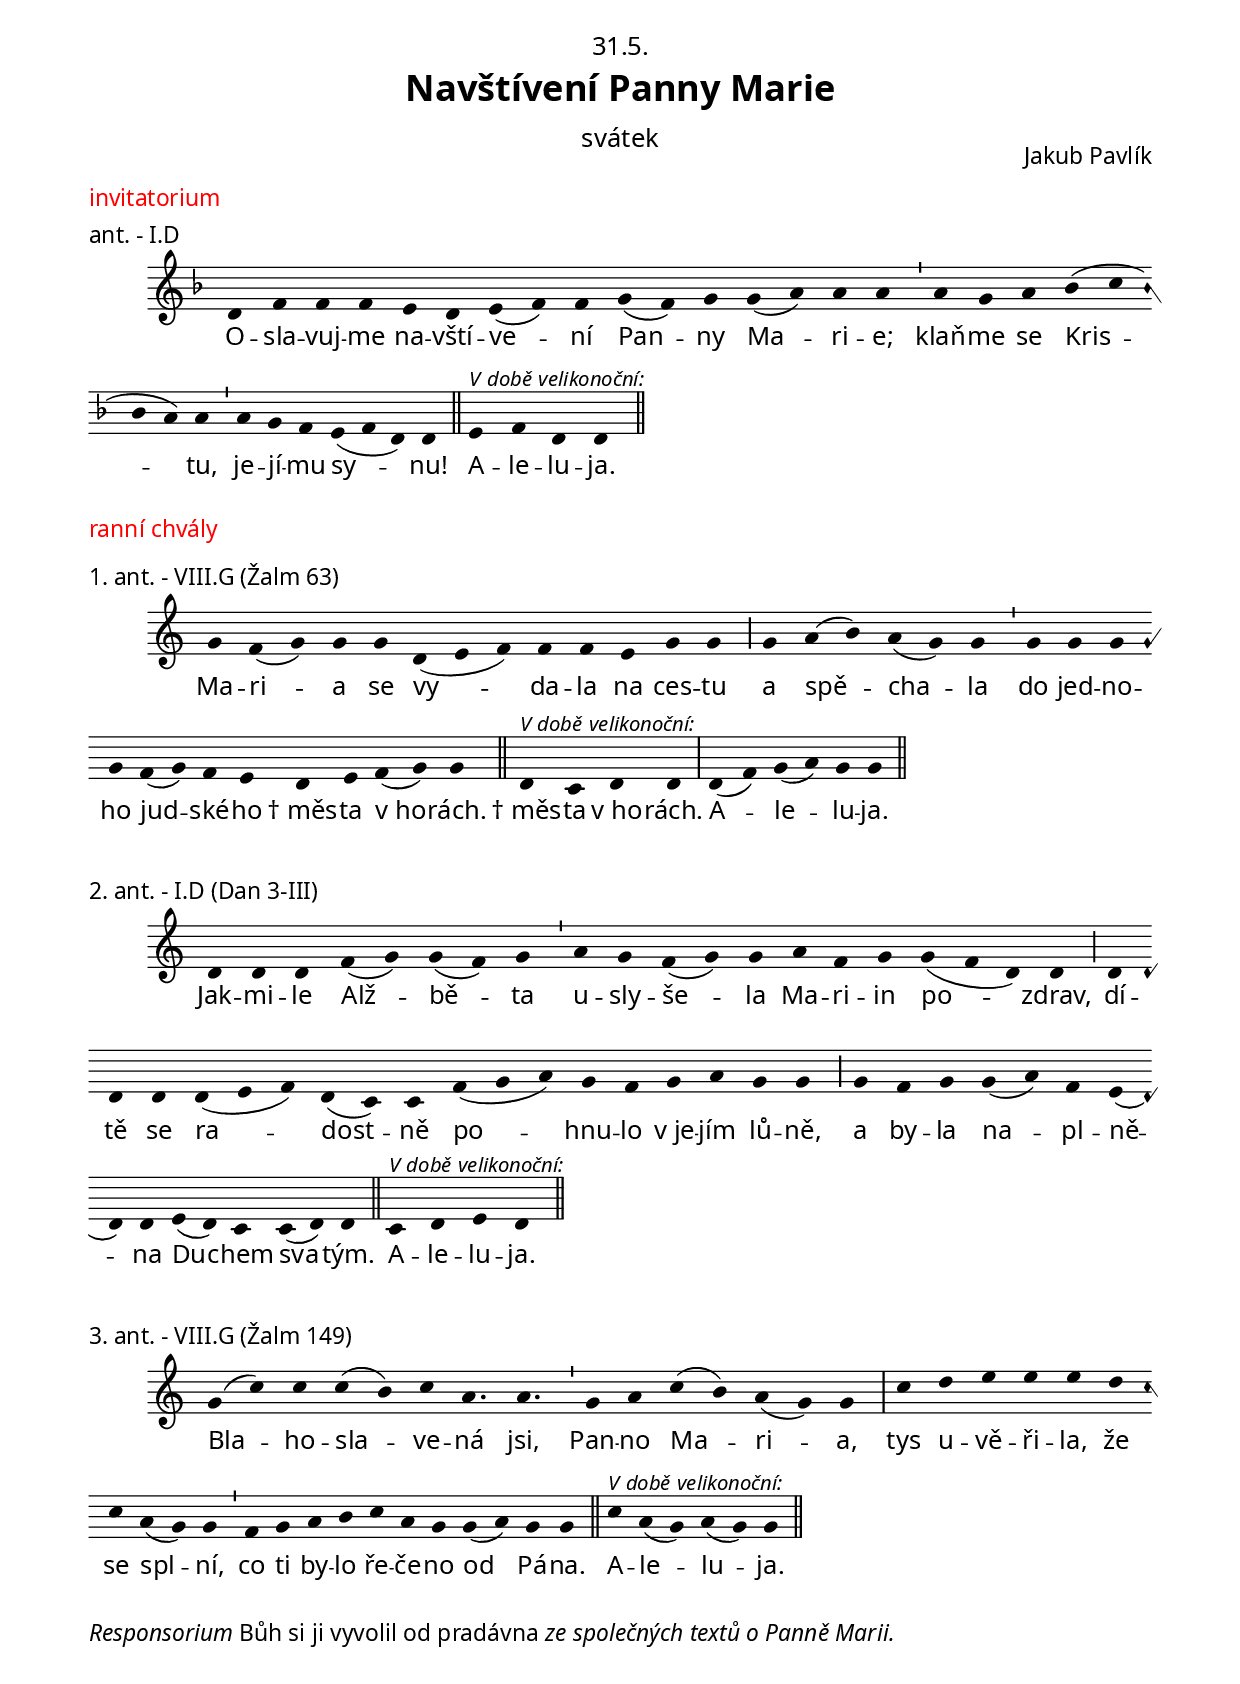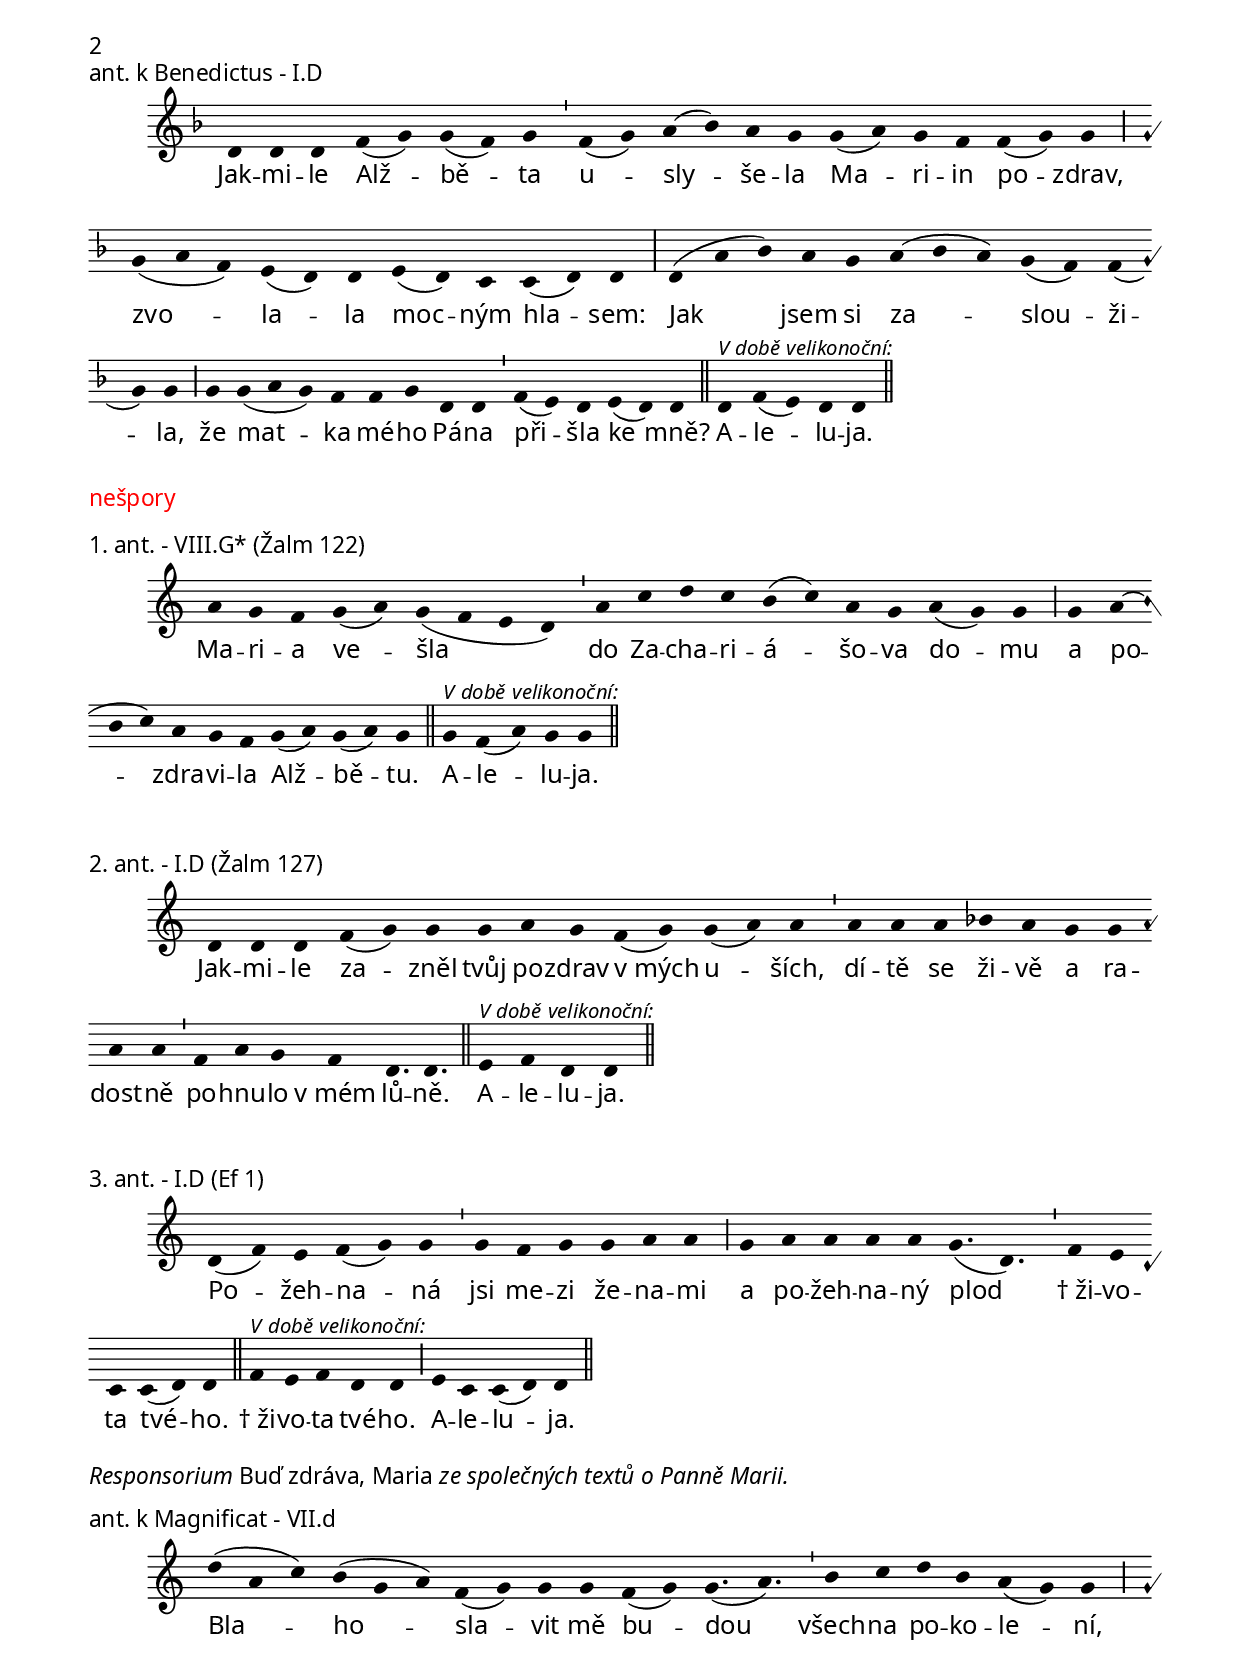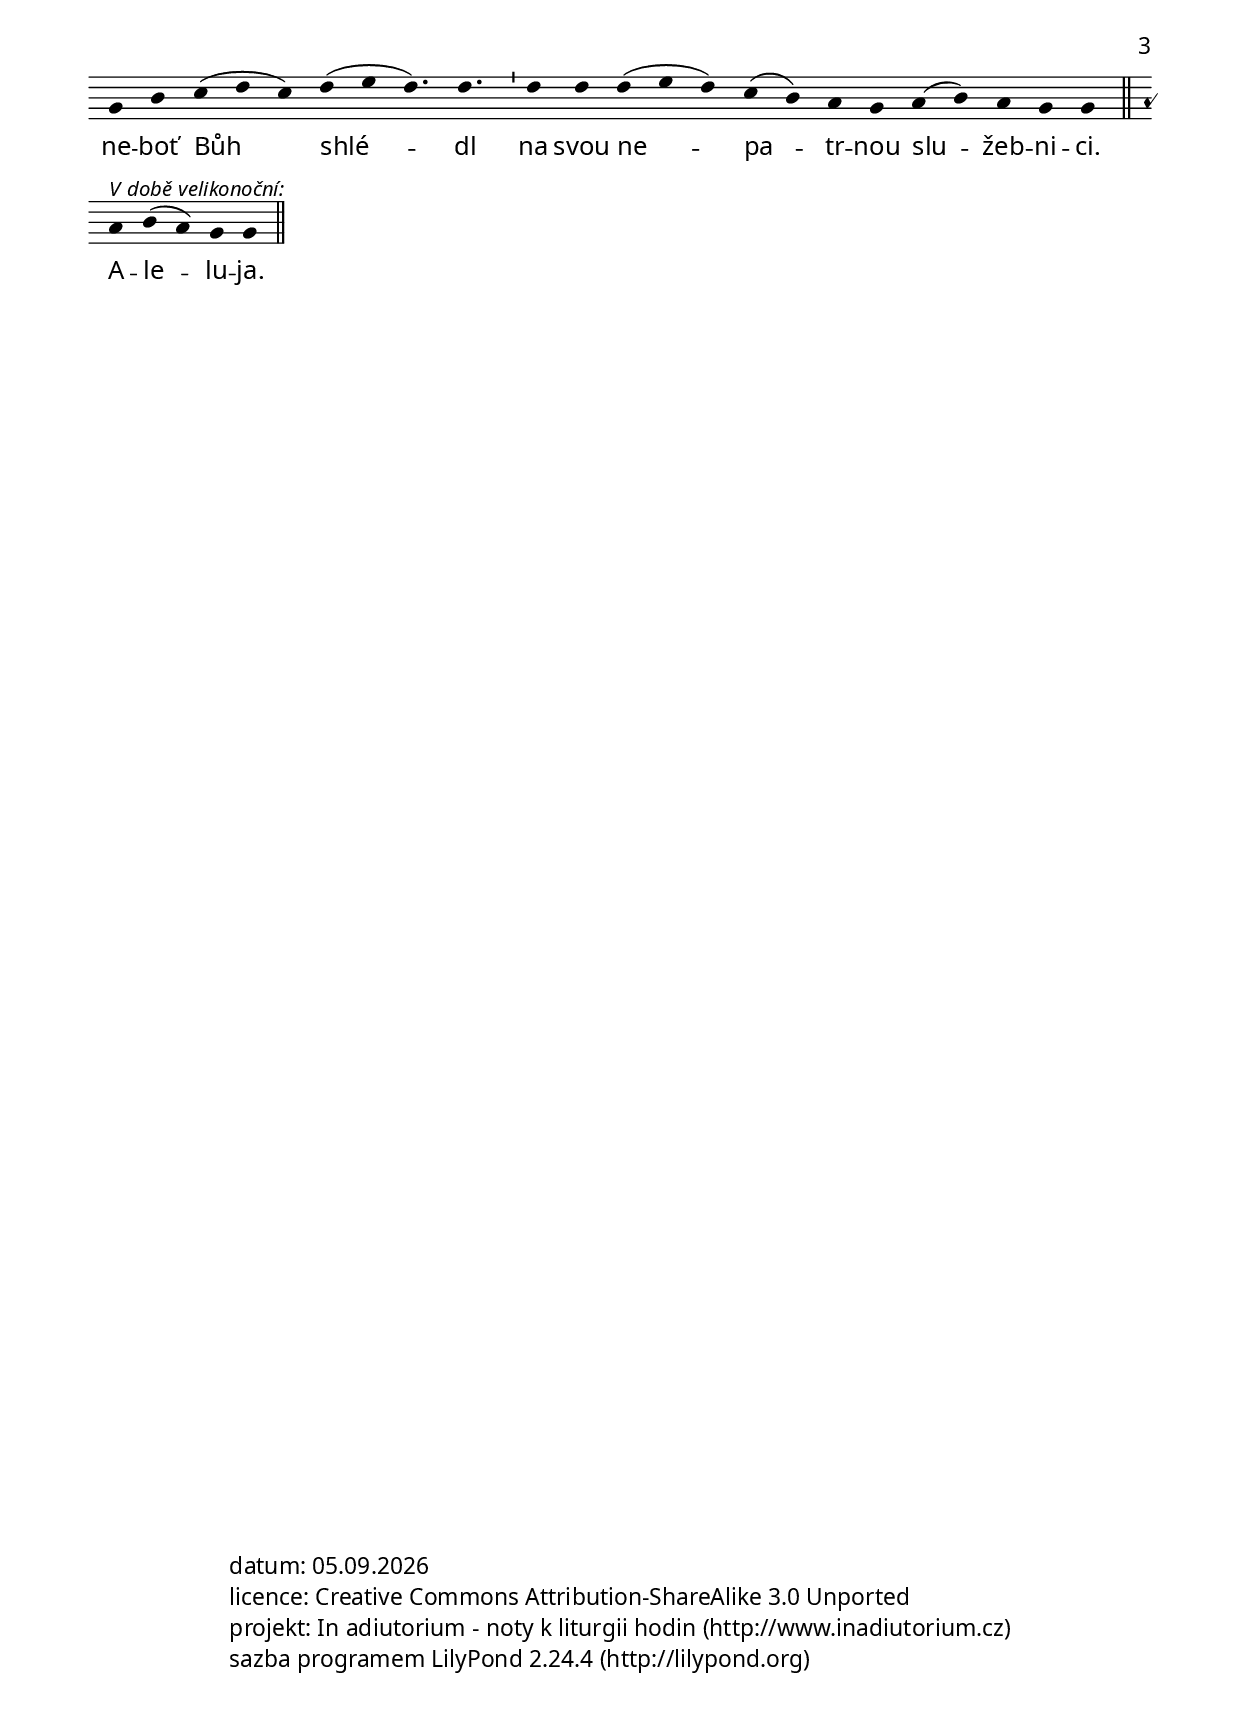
\version "2.15.37"

\include "../spolecne.ly"
\include "../dilyresponsorii.ly"

\header {
  title = \markup\titleSvatek
            "Navštívení Panny Marie"
            svátek
            31.5.
  composer = "Jakub Pavlík"
}

\markup {\nadpisHodinka {"invitatorium"}}

\score {
  \relative c' {
    \choralniRezim
    \key f \major
    d4 f f f e d e( f) f g( f) g g( a) a a \barMin 
    a g a bes( c bes a) a \barMin
    a g f e( f d) d \barFinalis
    e^\markup\small\italic{V době velikonoční:} f d d \barFinalis
  }
  \addlyrics {
    O -- sla -- vuj -- me na -- vští -- ve -- ní Pan -- ny Ma -- ri -- e;
    klaň -- me se Kris -- tu, je -- jí -- mu sy -- nu!
    
    A -- le -- lu -- ja.
  }
  \header {
    quid = "ant."
    modus = "I"
    differentia = "D" 
    psalmus = ""
    piece = \markup {\sestavTitulekBezZalmu}
  }
}

\markup {\nadpisHodinka {"ranní chvály"}}

\score {
  \relative c'' {
    \choralniRezim
    g4 f( g) g g d( e f) f f e g g \barMaior
    g a( b) a( g) g \barMin g g g g f( g) f e 
    
    d e f( g) g \barFinalis
    
    d^\markup\small\italic{V době velikonoční:} c d d \barMax
    d( f) g( a) g g \barFinalis
  }
  \addlyrics {
    Ma -- ri -- a se vy -- da -- la na ces -- tu
    a spě -- cha -- la do jed -- no -- ho jud -- ské -- ho 
    
    \markup{\Dagger měs} -- ta v_ho -- rách.
    
    \markup{\Dagger měs} -- ta v_ho -- rách.
    A -- le -- lu -- ja.
  }
  \header {
    quid = "1. ant."
    modus = "VIII"
    differentia = "G" 
    psalmus = "Žalm 63"
    placet = "R"
    id = ""
    piece = \markup {\sestavTitulek}
  }
}

\score {
  \relative c' {
    \choralniRezim
    d4 d d f( g) g( f) g \barMin a g f( g) g a f g g( f d) d \barMaior
    d d d d( e f) d( c) c f( g a) g f g a g g \barMaior
    g f g g( a) f e( d) d e( d) c c( d) d \barFinalis
    
    c^\markup\rubrVelikAleluja d e d \barFinalis
  }
  \addlyrics {
    Jak -- mi -- le Alž -- bě -- ta u -- sly -- še -- la Ma -- ri -- in po -- zdrav,
    dí -- tě se ra -- dost -- ně po -- hnu -- lo v_je -- jím lů -- ně,
    a by -- la na -- pl -- ně -- na Du -- chem sva -- tým.
    
    A -- le -- lu -- ja.
  }
  \header {
    quid = "2. ant."
    modus = "I"
    differentia = "D" 
    psalmus = "Dan 3-III"
    id = ""
    piece = \markup {\sestavTitulek}
  }
}

\score {
  \relative c'' {
    \choralniRezim
    g4( c) c c( b) c a4. a \barMin g4 a c( b) a( g) g \barMax
    c d e e e d c a( g) g \barMin f g a b c a g g( a) g g \barFinalis
    c^\markup\small\italic{V době velikonoční:} a( g) a( g) g \barFinalis
  }
  \addlyrics {
    Bla -- ho -- sla -- ve -- ná jsi, Pan -- no Ma -- ri -- a,
    tys u -- vě -- ři -- la, že se spl -- ní,
    co ti by -- lo ře -- če -- no od Pá -- na.
    
    A -- le -- lu -- ja.
  }
  \header {
    quid = "3. ant."
    modus = "VIII"
    differentia = "G" 
    psalmus = "Žalm 149"
    fons = "společné texty o P.M., 2. nešp., k Magnificat"
    fial = "commune/commune_maria.ly#2ne-amag"
    id = ""
    piece = \markup {\sestavTitulek}
  }
}

\markup\justify\italic{
  Responsorium \upright{Bůh si ji vyvolil od pradávna}
  ze společných textů o Panně Marii.
}

\score {
  \relative c' {
    \choralniRezim
    \key f \major
    d4 d d f( g) g( f) g \barMin f( g) a( bes) a g g( a) g f f( g) g \barMaior
    g( a f) e( d) d e( d) c c( d) d \barMax
    d( a' bes) a g a( bes a) g( f) f( g) g \barMaior
    g g( a g) f f g d d \barMin f( e) d e( d) d \barFinalis
    
    d^\markup\rubrVelikAleluja f( e) d d \barFinalis
  }
  \addlyrics {
    Jak -- mi -- le Alž -- bě -- ta u -- sly -- še -- la Ma -- ri -- in po -- zdrav,
    zvo -- la -- la moc -- ným hla -- sem:
    Jak jsem si za -- slou -- ži -- la,
    že mat -- ka mé -- ho Pá -- na při -- šla ke mně?
    
    A -- le -- lu -- ja.
  }
  \header {
    quid = "ant. k Benedictus"
    modus = "I"
    differentia = "D" 
    psalmus = ""
    id = ""
    fons = "srov. tady 2. ant."
    piece = \markup {\sestavTitulekBezZalmu}
  }
}

\markup {\nadpisHodinka {"nešpory"}}

\score {
  \relative c'' {
    \choralniRezim
    a4 g f g( a) g( f e d) \barMin a' c d c b( c) a g a( g) g \barMaior
    g a( b c) a g f g( a) g( a) g \barFinalis
    
    g^\markup\rubrVelikAleluja f( a) g g \barFinalis
  }
  \addlyrics {
    Ma -- ri -- a ve -- šla do Za -- cha -- ri -- á -- šo -- va do -- mu
    a po -- zdra -- vi -- la Alž -- bě -- tu.
    
    A -- le -- lu -- ja.
  }
  \header {
    quid = "1. ant."
    modus = "VIII"
    differentia = "G*" 
    psalmus = "Žalm 122"
    id = ""
    piece = \markup {\sestavTitulek}
  }
}

\score {
    \relative c' {
      \choralniRezim
      d4 d d f( g) g g a g f( g) g( a) a \barMin
      a a a bes a g g a a \barMin
      f a g f d4. d \barFinalis
      
      e4^\markup\rubrVelikAleluja f d d \barFinalis
    }
    \addlyrics {
      Jak -- mi -- le za -- zněl tvůj po -- zdrav v_mých u -- ších,
      dí -- tě se ži -- vě a ra -- dost -- ně
      po -- hnu -- lo v_mém lů -- ně.
      
      A -- le -- lu -- ja.
    }
    \header {
      quid = "2. ant."
      modus = "I"
      differentia = "D" 
      psalmus = "Žalm 127"
      fons = "advent, předvánoční týden, 22.12., k Benedictus; přidáno aleluja"
      fial = "advent_antifony.ly#predvanocni-22-ben?+aleluja"
      id = ""
      piece = \markup {\sestavTitulek}
    }
  }

\score {
  \relative c' {
    \choralniRezim
    d( f) e f( g) g \barMin g f g g a a \barMaior 
    g a a a a g4.( d) \barMin f4 e c c( d) d \barFinalis
    f^\markup\rubrVelikAleluja e f d d \barMaior e c c( d) d \barFinalis
  }
  \addlyrics {
    Po -- žeh -- na -- ná jsi me -- zi že -- na -- mi
    a po -- žeh -- na -- ný plod \markup{\Dagger ži} -- vo -- ta tvé -- ho.
    
    \markup{\Dagger ži} -- vo -- ta tvé -- ho. A -- le -- lu -- ja.
  }
  \header {
    quid = "3. ant."
    modus = "I"
    differentia = "D" 
    psalmus = "Ef 1"
    fons = "spol. texty o P.M., 2. nešp., 3. ant."
    fial = "commune/commune_maria.ly#2ne-a3"
    piece = \markup {\sestavTitulek}
  }
}

\markup\justify\italic{
  Responsorium \upright{Buď zdráva, Maria}
  ze společných textů o Panně Marii.
}

\score {
  \relative c'' {
    \choralniRezim
    d4( a c) b( g a) f( g) g g f( g) g4.( a) \barMin 
    b4 c d b a( g) g \barMaior
    g b c( d c) d( e d4.) d \barMin
    d4 d d( e d) c( b) a g a( b) a g g \barFinalis
    
    a^\markup\rubrVelikAleluja b( a) g g \barFinalis
  }
  \addlyrics {
    Bla -- ho -- sla -- vit mě bu -- dou všech -- na po -- ko -- le -- ní,
    ne -- boť Bůh shlé -- dl na svou ne -- pa -- tr -- nou slu -- žeb -- ni -- ci.
    
    A -- le -- lu -- ja.
  }
  \header {
    quid = "ant. k Magnificat"
    modus = "VII"
    differentia = "d"
    psalmus = "Magnificat"
    id = ""
    fons = "spol. texty o P.M., r.ch., k Benedictus"
    fial = "commune/commune_maria.ly#rch-aben"
    piece = \markup {\sestavTitulekBezZalmu}
  }
}